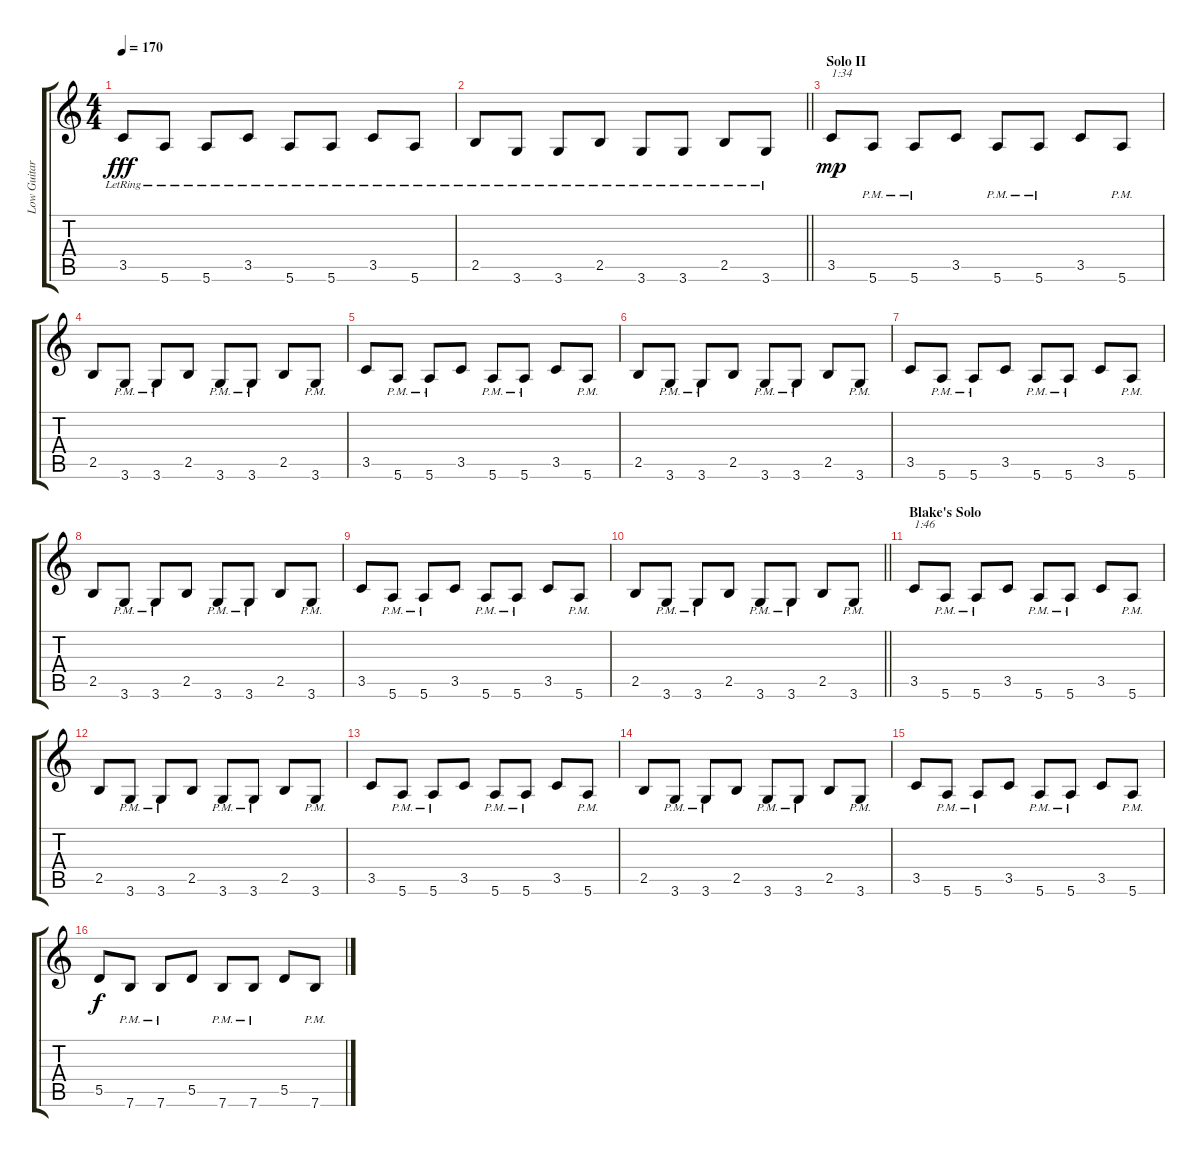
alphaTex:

\track ("Low Guitar/Rhythm " "Low Guitar") {instrument distortionguitar}
\staff {score tabs}
\tuning (E4 B3 G3 D3 A2 E2) {hide}
\ts (4 4)
\tempo 170
\clef g2
\ks c
3.5{lr}.8{dy fff} 5.6{lr}.8 5.6{lr}.8 3.5{lr}.8 5.6{lr}.8 5.6{lr}.8 3.5{lr}.8 5.6{lr}.8 |
\barLineRight lightlight
2.5{lr}.8 3.6{lr}.8 3.6{lr}.8 2.5{lr}.8 3.6{lr}.8 3.6{lr}.8 2.5{lr}.8 3.6{lr}.8 |
\section ("" "Solo II")
3.5.8{txt "1:34" dy mp} 5.6{pm}.8 5.6{pm}.8 3.5.8 5.6{pm}.8 5.6{pm}.8 3.5.8 5.6{pm}.8 |
2.5.8 3.6{pm}.8 3.6{pm}.8 2.5.8 3.6{pm}.8 3.6{pm}.8 2.5.8 3.6{pm}.8 |
3.5.8 5.6{pm}.8 5.6{pm}.8 3.5.8 5.6{pm}.8 5.6{pm}.8 3.5.8 5.6{pm}.8 |
2.5.8 3.6{pm}.8 3.6{pm}.8 2.5.8 3.6{pm}.8 3.6{pm}.8 2.5.8 3.6{pm}.8 |
3.5.8 5.6{pm}.8 5.6{pm}.8 3.5.8 5.6{pm}.8 5.6{pm}.8 3.5.8 5.6{pm}.8 |
2.5.8 3.6{pm}.8 3.6{pm}.8 2.5.8 3.6{pm}.8 3.6{pm}.8 2.5.8 3.6{pm}.8 |
3.5.8 5.6{pm}.8 5.6{pm}.8 3.5.8 5.6{pm}.8 5.6{pm}.8 3.5.8 5.6{pm}.8 |
\barLineRight lightlight
2.5.8 3.6{pm}.8 3.6{pm}.8 2.5.8 3.6{pm}.8 3.6{pm}.8 2.5.8 3.6{pm}.8 |
\section ("" "Blake's Solo")
3.5.8{txt "1:46"} 5.6{pm}.8 5.6{pm}.8 3.5.8 5.6{pm}.8 5.6{pm}.8 3.5.8 5.6{pm}.8 |
2.5.8 3.6{pm}.8 3.6{pm}.8 2.5.8 3.6{pm}.8 3.6{pm}.8 2.5.8 3.6{pm}.8 |
3.5.8 5.6{pm}.8 5.6{pm}.8 3.5.8 5.6{pm}.8 5.6{pm}.8 3.5.8 5.6{pm}.8 |
2.5.8 3.6{pm}.8 3.6{pm}.8 2.5.8 3.6{pm}.8 3.6{pm}.8 2.5.8 3.6{pm}.8 |
3.5.8 5.6{pm}.8 5.6{pm}.8 3.5.8 5.6{pm}.8 5.6{pm}.8 3.5.8 5.6{pm}.8 |
5.5.8{dy f} 7.6{pm}.8 7.6{pm}.8 5.5.8 7.6{pm}.8 7.6{pm}.8 5.5.8 7.6{pm}.8
